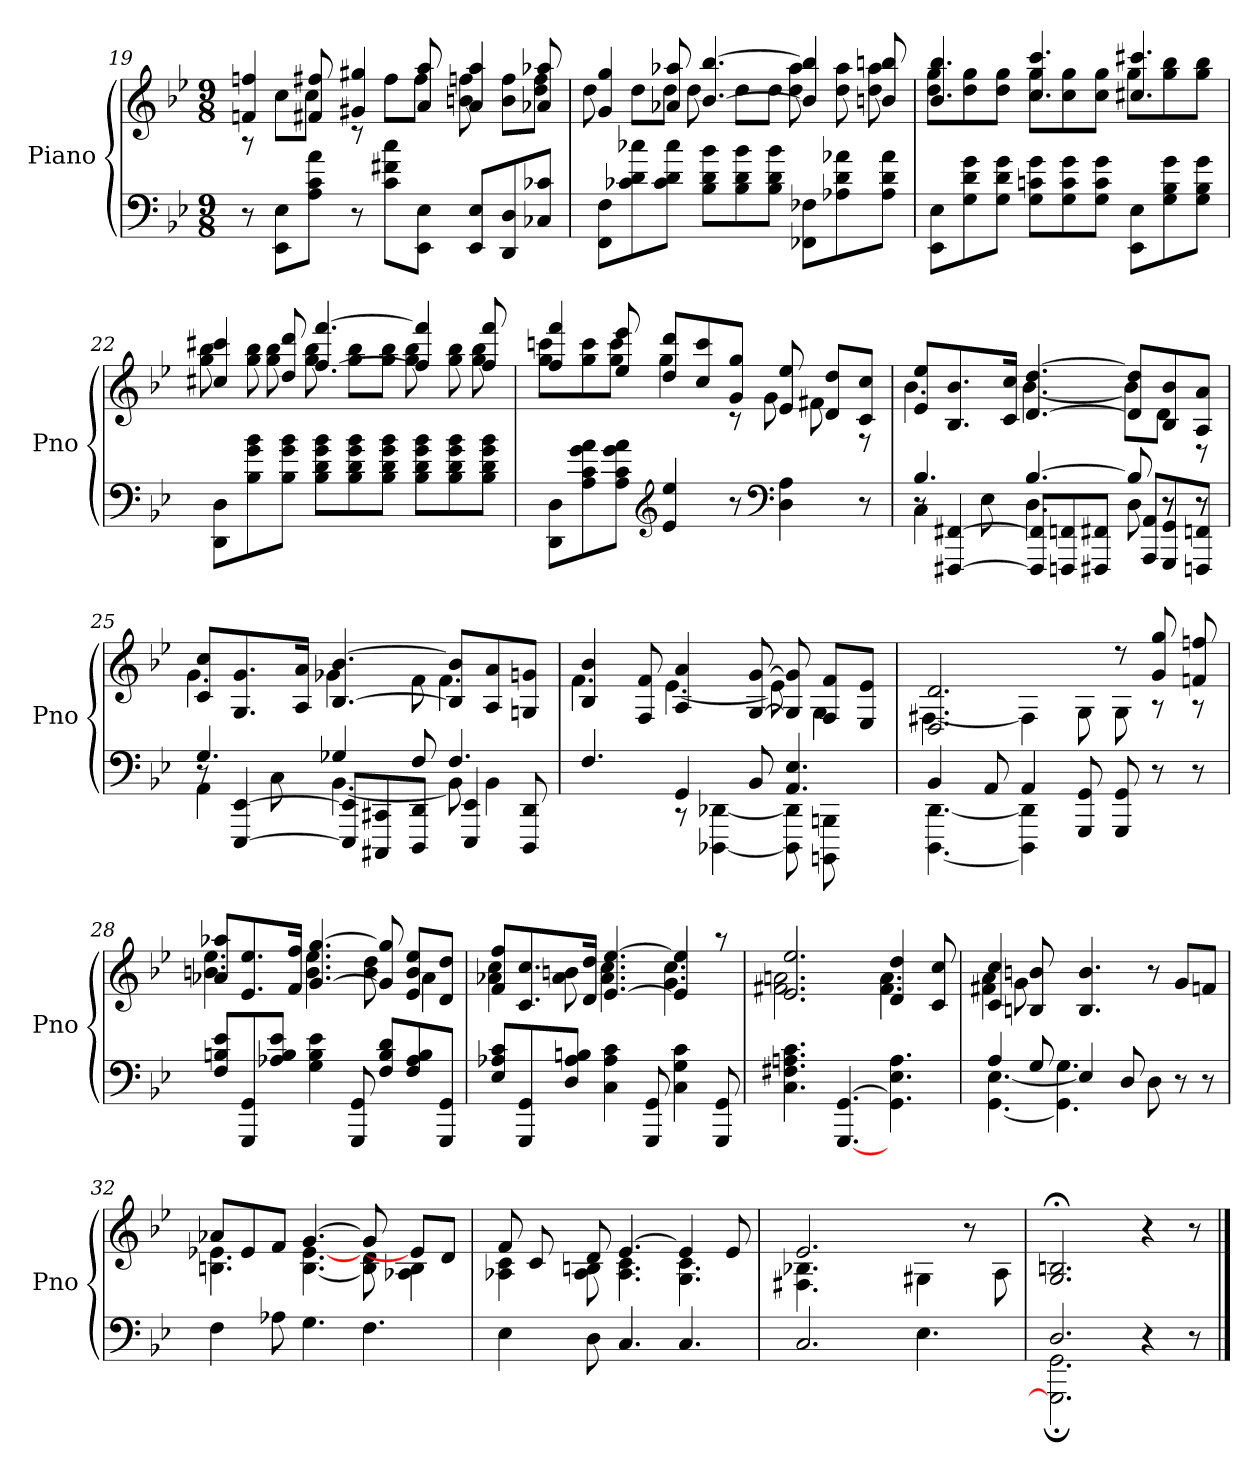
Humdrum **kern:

**kern	**kern
*part2	*part1
*staff2	*staff1
*I"Piano	*I"Piano
*I'Pno	*I'Pno
!!LO:PB:g=z
*clefF4	*clefG2
*k[b-e-]	*k[b-e-]
*M9/8	*M9/8
=19	=19
*	*^
8r	4fn/ 4ffn/	8r
8EE-\ 8E-\L	.	8cc\L
8A\ 8c\ 8a\J	8f#X/ 8ff#X/	8cc\J
8r	4g#X/ 4gg#X/	8r
8c\ 8f#X\ 8cc\L	.	8ff#\L
8EE-\ 8E-\J	8a/ 8aa/	8ff#\J
8EE-/ 8E-/L	4a/ 4aa/	8bn\ 8ffn\
8DD/ 8D/	.	8b\ 8ff\L
8C-X/ 8c-X/J	8a-X/ 8aa-X/	8dd\ 8ff\J
=20	=20	=20
8FF\ 8F\L	4g/ 4gg/	8dd\
8c-X\ 8d\ 8cc-X\	.	8dd\L
8c-\ 8d\ 8cc-\J	8a-X/ 8aa-X/	8dd\J
8B-\ 8d\ 8b-\L	[4.b-/ [4.bb-/	8dd\
8B-\ 8d\ 8b-\	.	8dd\L
8B-\ 8d\ 8b-\J	.	8dd\J
8FF-X\ 8F-X\L	4b-/] 4bb-/]	8dd\ 8aa-\
8A-X\ 8d\ 8a-X\	.	8dd\ 8aa-\
8A-\ 8d\ 8a-\J	8bn/ 8bbn/	8dd\ 8aa-\
=21	=21	=21
8EE-\ 8E-\L	4.b-/ 4.bb-/	8dd\ 8gg\L
8G\ 8d\ 8g\	.	8dd\ 8gg\
8G\ 8d\ 8g\J	.	8dd\ 8gg\J
8G\ 8cn\ 8g\L	4.cc/ 4.ccc/	8cc\ 8gg\L
8G\ 8c\ 8g\	.	8cc\ 8gg\
8G\ 8c\ 8g\J	.	8cc\ 8gg\J
8EE-\ 8E-\L	4.cc#X/ 4.ccc#X/	8gg\L
8G\ 8B-\ 8g\	.	8gg\ 8bb-\
8G\ 8B-\ 8g\J	.	8gg\ 8bb-\J
!!LO:LB:g=z	!!
=22	=22	=22
8DD\ 8D\L	4cc#X/ 4ccc#X/	8gg\ 8bb-\
8B-\ 8g\ 8b-\	.	8gg\ 8bb-\
8B-\ 8g\ 8b-\J	8dd/ 8ddd/	8gg\ 8bb-\
8B-\ 8d\ 8g\ 8b-\L	[4.ff/ [4.fff/	8gg\ 8bb-\
8B-\ 8d\ 8g\ 8b-\	.	8gg\ 8bb-\L
8B-\ 8d\ 8g\ 8b-\J	.	8gg\ 8bb-\J
8B-\ 8d\ 8g\ 8b-\L	4ff/] 4fff/]	8gg\ 8bb-\
8B-\ 8d\ 8g\ 8b-\	.	8gg\ 8bb-\
8B-\ 8d\ 8g\ 8b-\J	8ff/ 8fff/	8gg\ 8bb-\
=23	=23	=23
8DD\ 8D\L	4ff/ 4fff/	8gg\ 8cccn\L
8A\ 8c\ 8g\ 8a\	.	8gg\ 8ccc\
8A\ 8c\ 8g\ 8a\J	8ee-/ 8eee-/	8gg\ 8ccc\J
*clefG2	*	*
4e-/ 4ee-/	8dd/ 8ddd/L	4gg\
.	8cc/ 8ccc/	.
8r	8g/ 8gg/J	8r
*clefF4	*	*
4D\ 4A\	8e-/ 8ee-/	8g\
.	8d/ 8dd/L	8f#X\
8r	8c/ 8cc/J	8r
=24	=24	=24
*^	*	*
*	*^	*	*
4.B-/	4C\	8r	8e-/ 8ee-/L	4.b-\
.	.	[4FFF#X/ [4FF#X/	8.B-/ 8.b-/	.
.	8E-\	.	.	.
.	.	.	16c/ 16cc/Jk	.
[4.B-/	4.D\	8FFF#/] 8FF#/]L	[4.d/ [4.dd/	[4.b-\
.	.	8FFFn/ 8FFn/	.	.
.	.	8FFF#X/ 8FF#X/J	.	.
8B-/]	8D\	8AAA/ 8AA/L	8d/] 8dd/]L	8b-\L]
8r	8r	8GGG/ 8GG/	8B-/ 8b-/	8d\J
8r	8r	8FFFn/ 8FFn/J	8A/ 8a/J	8r
!!LO:LB:g=z	!!
=25	=25	=25	=25	=25
4.G/	4AA\	8r	8c/ 8cc/L	4.g\
.	.	[4EEE-/ [4EE-/	8.G/ 8.g/	.
.	8C\	.	.	.
.	.	.	16A/ 16a/Jk	.
4G-X/	[4.BB-\	8EEE-/] 8EE-/]L	[4.B-/ [4.b-/	4g-X\
.	.	8CCC#X/ 8CC#X/	.	.
8F/	.	8DDD/ 8DD/J	.	8f\
4.F/	8BB-\]	4EEE-/ 4EE-/	8B-/] 8b-/]L	4.f\
.	4BB-\	.	8A/ 8a/	.
.	.	8DDD/ 8DD/	8Gn/ 8gn/J	.
*	*v	*v	*	*
=26	=26	=26	=26
4.F/	4.ryy	4B-/ 4b-/	4.f\
.	.	8F/ 8f/	.
4GG/	8r	4A/ 4a/	[4.e-\
.	[4DDD-X\ [4DD-X\	.	.
8BB-/	.	[8G/ [8g/	.
4.AA/ 4.E-/	8DDD-\] 8DD-\]	8G/] 8g/]	8e-\]
.	8BBBBn\ 8BBBn\	8F/ 8f/L	4G\
.	8ryy	8E-/ 8e-/J	.
=27	=27	=27	=27
4BB-/	[4.DDD\ [4.DD\	2.D/ 2.d/	[4.F#X\
8AA/	.	.	.
4AA/	4DDD\] 4DD\]	.	4F#\]
8GGG/ 8GG/	2ryy	.	8G\
8GGG/ 8GG/	.	8r	8G\
8r	.	8g/ 8gg/	8r
8r	.	8fn/ 8ffn/	8r
*v	*v	*	*
!!LO:LB:g=z	!!
=28	=28	=28
8F/ 8Bn/ 8e-/L	8a-X/ 8aa-X/L	4.bn\ 4.ee-\
8GGG/ 8GG/	8.e-/ 8.ee-/	.
8A-X/ 8B/ 8e-/J	.	.
.	16f/ 16ff/Jk	.
4G\ 4B\ 4e-\	[4.g/ [4.gg/	4.b\ 4.ee-\
8GGG/ 8GG/	.	.
8F/ 8B/ 8d/L	8g/] 8gg/]	8b\ 8dd\
8F/ 8A-/ 8B/	8e-/ 8b/ 8ee-/L	4a-\
8GGG/ 8GG/J	8d/ 8dd/J	.
=29	=29	=29
8E-/ 8A-X/ 8c/L	8f/ 8ff/L	4a-X\ 4cc\
8GGG/ 8GG/	8.c/ 8.cc/	.
8D/ 8A-/ 8Bn/J	.	8a-\ 8bn\
.	16d/ 16dd/Jk	.
4C\ 4A-\ 4c\	[4.e-/ [4.ee-/	4.a-\ 4.cc\
8GGG/ 8GG/	.	.
4C\ 4G\ 4c\	4e-/] 4ee-/]	4.g\ 4.cc\
8GGG/ 8GG/	8r	.
=30	=30	=30
4.C\ 4.F#X\ 4.An\ 4.c\	2.e-/ 2.ee-/	2.f#X\ 2.an\
[4.GGG/ [4.GG/	.	.
4.GG\] 4.E-\ 4.A\	4d/ 4dd/	4.f#\ 4.a\
.	8c/ 8cc/	.
=31	=31	=31
*^	*	*
4A/	[4.GG\ [4.E-\	4c/ 4cc/	4f#X\ 4a\
8G/	.	8Bn/ 8bn/	8g\
4E-/]	4.GG\] 4.G\	4.B/ 4.b/	2.ryy
8D/	.	.	.
8ryy	8D\	8r	.
8r	4ryy	8g/L	.
8r	.	8fn/J	.
*v	*v	*	*
!!LO:LB:g=z	!!
=32	=32	=32
4F\	8a-X/L	4.Bn\ 4.e-X\
.	8e-/	.
8A-X\	8f/J	.
4.G\	[4.g/	[4.B\ [4.e-\
4.F\	8g/]	8B\] 8d\
.	8e-/L]	4A-X\ 4B\
.	8d/J	.
=33	=33	=33
4E-\	8f/	4A-X\ 4c\
.	8c/	.
8D\	8d/	8A-\ 8Bn\
4.C/	[4.e-/	4.A-\ 4.c\
4.C/	4e-/]	4.G\ 4.c\
.	8e-/	.
=34	=34	=34
2.C/	2.e-/	4.F#X\ 4.B-X\
.	.	4.ryy
4.E-\	4.ryy	4G#X\
.	.	8r
8ryy	8ryy	8A\
*	*v	*v
=35	=35
*^	*
2.D/	2.GGG\]; 2.GG\;	2.G/;< 2.Bn/;<
4r	4.ryy	4r
8r	.	8r
*v	*v	*
==	==
*-	*-
